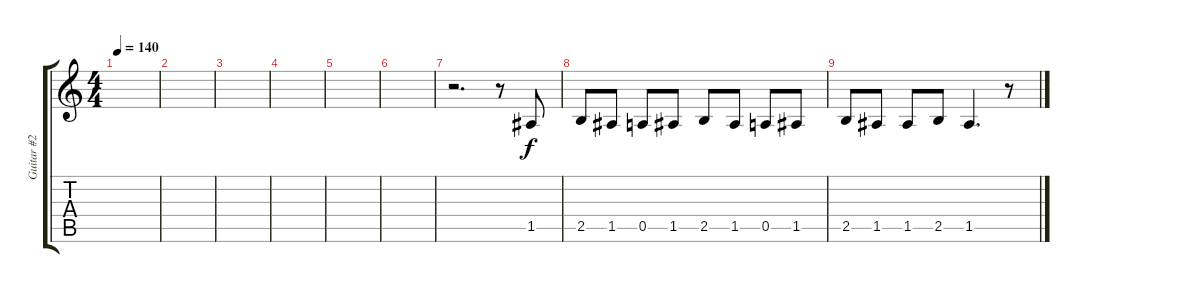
\track ("Guitar #2" "Guitar #2") {instrument acousticguitarsteel}
\staff {score tabs}
\tuning (E4 B3 G3 D3 A2 D2) {hide}
\ts (4 4)
\tempo 140
\clef g2
\ks c
|
|
|
|
|
|
r.2{d} r.8 1.5.8 |
2.5.8 1.5.8 0.5.8 1.5.8 2.5.8 1.5.8 0.5.8 1.5.8 |
2.5.8 1.5.8 1.5.8 2.5.8 1.5.4{d} r.8
